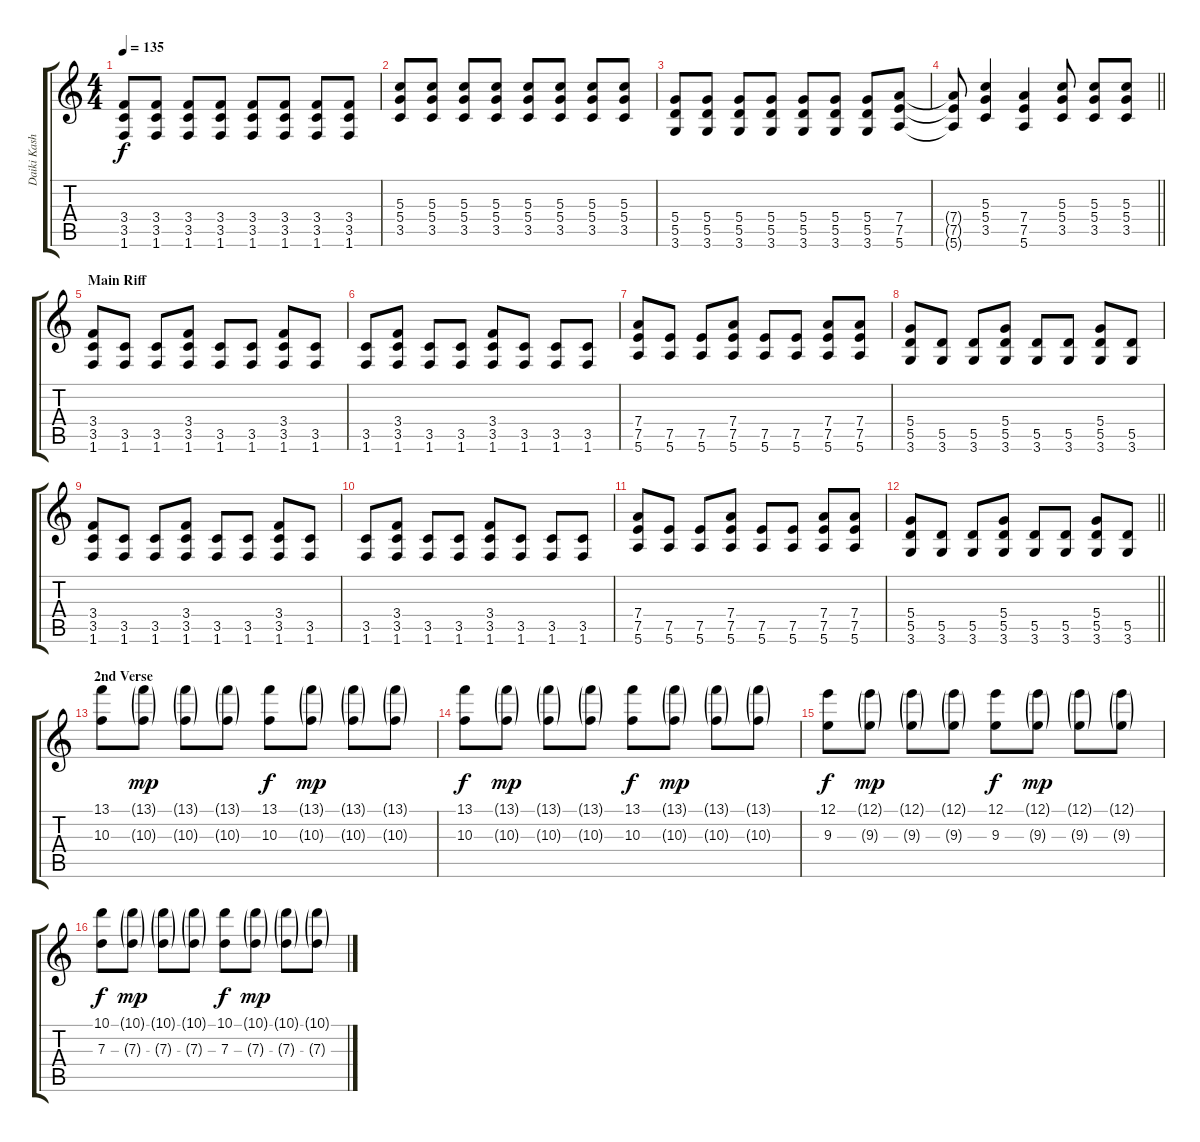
\track ("Daiki Kasho (Rythm Guitar)" "Daiki Kash") {instrument overdrivenguitar}
\staff {score tabs}
\tuning (E4 B3 G3 D3 A2 E2) {hide}
\ts (4 4)
\tempo 135
\clef g2
\ks c
(3.4 3.5 1.6).8{dy f} (3.4 3.5 1.6).8 (3.4 3.5 1.6).8 (3.4 3.5 1.6).8 (3.4 3.5 1.6).8 (3.4 3.5 1.6).8 (3.4 3.5 1.6).8 (3.4 3.5 1.6).8 |
(5.3 5.4 3.5).8 (5.3 5.4 3.5).8 (5.3 5.4 3.5).8 (5.3 5.4 3.5).8 (5.3 5.4 3.5).8 (5.3 5.4 3.5).8 (5.3 5.4 3.5).8 (5.3 5.4 3.5).8 |
(5.4 5.5 3.6).8 (5.4 5.5 3.6).8 (5.4 5.5 3.6).8 (5.4 5.5 3.6).8 (5.4 5.5 3.6).8 (5.4 5.5 3.6).8 (5.4 5.5 3.6).8 (7.4 7.5 5.6).8 |
\barLineRight lightlight
(7.4{t} 7.5{t} 5.6{t}).8 (5.3 5.4 3.5).4 (7.4 7.5 5.6).4 (5.3 5.4 3.5).8 (5.3 5.4 3.5).8 (5.3 5.4 3.5).8 |
\section ("" "Main Riff")
(3.4 3.5 1.6).8 (3.5 1.6).8 (3.5 1.6).8 (3.4 3.5 1.6).8 (3.5 1.6).8 (3.5 1.6).8 (3.4 3.5 1.6).8 (3.5 1.6).8 |
(3.5 1.6).8 (3.4 3.5 1.6).8 (3.5 1.6).8 (3.5 1.6).8 (3.4 3.5 1.6).8 (3.5 1.6).8 (3.5 1.6).8 (3.5 1.6).8 |
(7.4 7.5 5.6).8 (7.5 5.6).8 (7.5 5.6).8 (7.4 7.5 5.6).8 (7.5 5.6).8 (7.5 5.6).8 (7.4 7.5 5.6).8 (7.4 7.5 5.6).8 |
(5.4 5.5 3.6).8 (5.5 3.6).8 (5.5 3.6).8 (5.4 5.5 3.6).8 (5.5 3.6).8 (5.5 3.6).8 (5.4 5.5 3.6).8 (5.5 3.6).8 |
(3.4 3.5 1.6).8 (3.5 1.6).8 (3.5 1.6).8 (3.4 3.5 1.6).8 (3.5 1.6).8 (3.5 1.6).8 (3.4 3.5 1.6).8 (3.5 1.6).8 |
(3.5 1.6).8 (3.4 3.5 1.6).8 (3.5 1.6).8 (3.5 1.6).8 (3.4 3.5 1.6).8 (3.5 1.6).8 (3.5 1.6).8 (3.5 1.6).8 |
(7.4 7.5 5.6).8 (7.5 5.6).8 (7.5 5.6).8 (7.4 7.5 5.6).8 (7.5 5.6).8 (7.5 5.6).8 (7.4 7.5 5.6).8 (7.4 7.5 5.6).8 |
\barLineRight lightlight
(5.4 5.5 3.6).8 (5.5 3.6).8 (5.5 3.6).8 (5.4 5.5 3.6).8 (5.5 3.6).8 (5.5 3.6).8 (5.4 5.5 3.6).8 (5.5 3.6).8 |
\section ("" "2nd Verse")
(13.1 10.3).8{volume 13 instrument electricguitarmuted} (13.1{g} 10.3{g}).8{dy mp} (13.1{g} 10.3{g}).8 (13.1{g} 10.3{g}).8 (13.1 10.3).8{dy f} (13.1{g} 10.3{g}).8{dy mp} (13.1{g} 10.3{g}).8 (13.1{g} 10.3{g}).8 |
(13.1 10.3).8{dy f} (13.1{g} 10.3{g}).8{dy mp} (13.1{g} 10.3{g}).8 (13.1{g} 10.3{g}).8 (13.1 10.3).8{dy f} (13.1{g} 10.3{g}).8{dy mp} (13.1{g} 10.3{g}).8 (13.1{g} 10.3{g}).8 |
(12.1 9.3).8{dy f} (12.1{g} 9.3{g}).8{dy mp} (12.1{g} 9.3{g}).8 (12.1{g} 9.3{g}).8 (12.1 9.3).8{dy f} (12.1{g} 9.3{g}).8{dy mp} (12.1{g} 9.3{g}).8 (12.1{g} 9.3{g}).8 |
(10.1 7.3).8{dy f} (10.1{g} 7.3{g}).8{dy mp} (10.1{g} 7.3{g}).8 (10.1{g} 7.3{g}).8 (10.1 7.3).8{dy f} (10.1{g} 7.3{g}).8{dy mp} (10.1{g} 7.3{g}).8 (10.1{g} 7.3{g}).8
